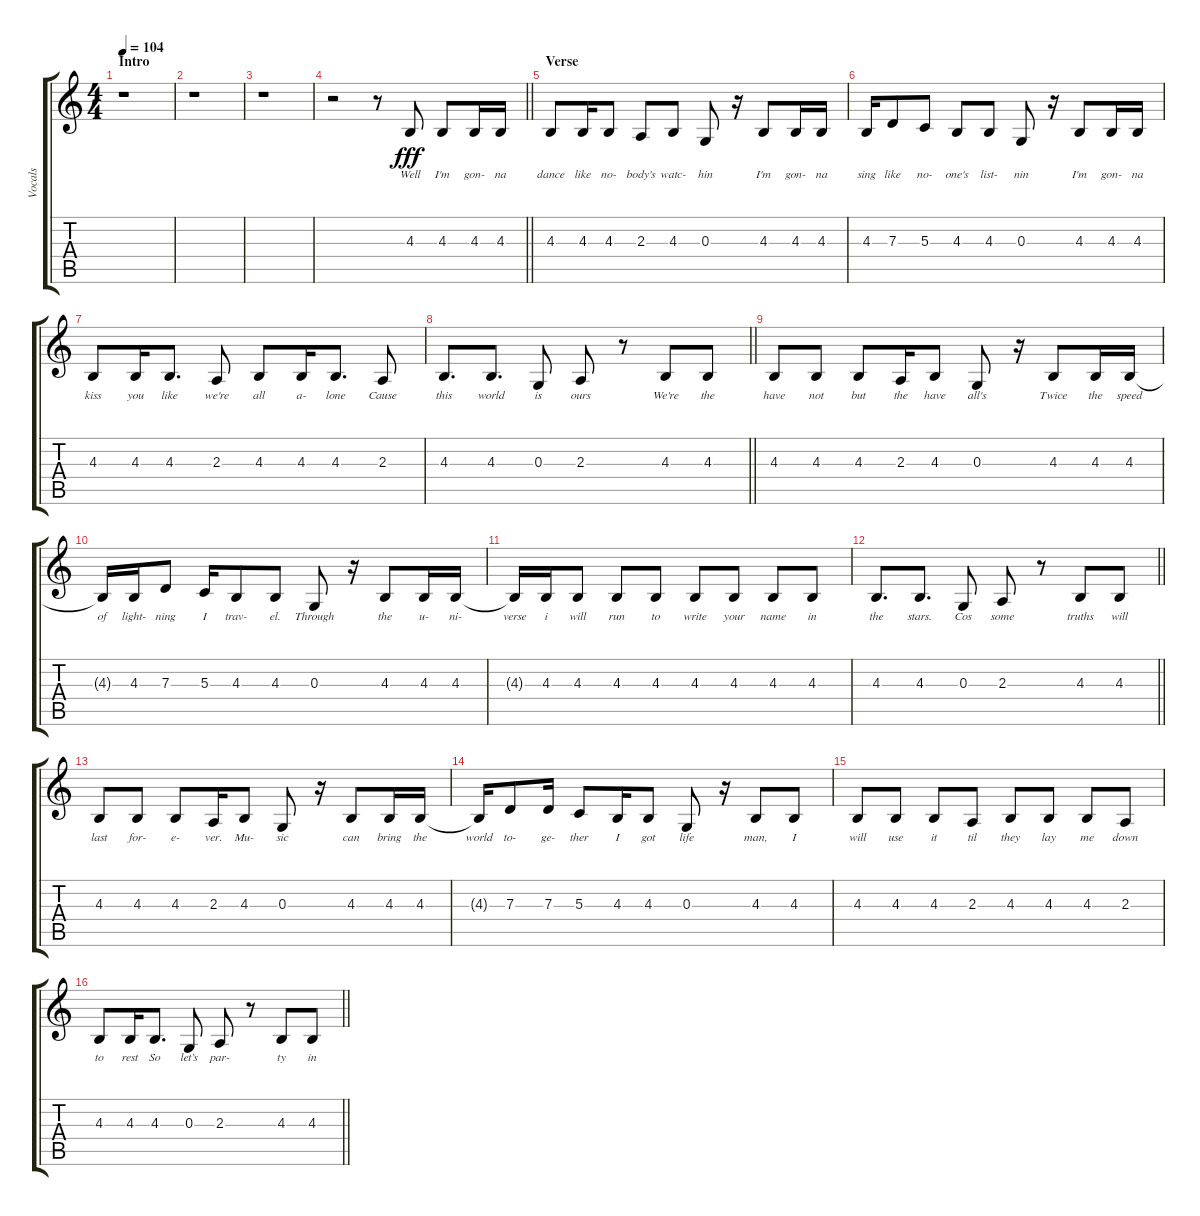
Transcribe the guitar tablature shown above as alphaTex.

\track ("Vocals" "Vocals") {instrument oboe}
\staff {score tabs}
\tuning (E4 B3 G3 D3 A2 E2) {hide}
\ts (4 4)
\section ("" "Intro")
\tempo 104
\clef g2
\ks c
r.1{dy fff instrument oboe} |
r.1 |
r.1 |
\barLineRight lightlight
r.2 r.8 4.3.8{lyrics (0 "Well") lyrics (1 "") lyrics (2 "") lyrics (3 "") lyrics (4 "")} 4.3.8{lyrics (0 "I'm") lyrics (1 "") lyrics (2 "") lyrics (3 "") lyrics (4 "")} 4.3.16{lyrics (0 "gon-") lyrics (1 "") lyrics (2 "") lyrics (3 "") lyrics (4 "")} 4.3.16{lyrics (0 "na") lyrics (1 "") lyrics (2 "") lyrics (3 "") lyrics (4 "")} |
\section ("" "Verse")
4.3.8{lyrics (0 "dance") lyrics (1 "") lyrics (2 "") lyrics (3 "") lyrics (4 "")} 4.3.16{lyrics (0 "like") lyrics (1 "") lyrics (2 "") lyrics (3 "") lyrics (4 "")} 4.3.8{lyrics (0 "no-") lyrics (1 "") lyrics (2 "") lyrics (3 "") lyrics (4 "")} 2.3.8{lyrics (0 "body's") lyrics (1 "") lyrics (2 "") lyrics (3 "") lyrics (4 "")} 4.3.8{lyrics (0 "watc-") lyrics (1 "") lyrics (2 "") lyrics (3 "") lyrics (4 "")} 0.3.8{lyrics (0 "hin") lyrics (1 "") lyrics (2 "") lyrics (3 "") lyrics (4 "")} r.16 4.3.8{lyrics (0 "I'm") lyrics (1 "") lyrics (2 "") lyrics (3 "") lyrics (4 "")} 4.3.16{lyrics (0 "gon-") lyrics (1 "") lyrics (2 "") lyrics (3 "") lyrics (4 "")} 4.3.16{lyrics (0 "na") lyrics (1 "") lyrics (2 "") lyrics (3 "") lyrics (4 "")} |
4.3.16{lyrics (0 "sing") lyrics (1 "") lyrics (2 "") lyrics (3 "") lyrics (4 "")} 7.3.8{lyrics (0 "like") lyrics (1 "") lyrics (2 "") lyrics (3 "") lyrics (4 "")} 5.3.8{lyrics (0 "no-") lyrics (1 "") lyrics (2 "") lyrics (3 "") lyrics (4 "")} 4.3.8{lyrics (0 "one's") lyrics (1 "") lyrics (2 "") lyrics (3 "") lyrics (4 "")} 4.3.8{lyrics (0 "list-") lyrics (1 "") lyrics (2 "") lyrics (3 "") lyrics (4 "")} 0.3.8{lyrics (0 "nin") lyrics (1 "") lyrics (2 "") lyrics (3 "") lyrics (4 "")} r.16 4.3.8{lyrics (0 "I'm") lyrics (1 "") lyrics (2 "") lyrics (3 "") lyrics (4 "")} 4.3.16{lyrics (0 "gon-") lyrics (1 "") lyrics (2 "") lyrics (3 "") lyrics (4 "")} 4.3.16{lyrics (0 "na") lyrics (1 "") lyrics (2 "") lyrics (3 "") lyrics (4 "")} |
4.3.8{lyrics (0 "kiss") lyrics (1 "") lyrics (2 "") lyrics (3 "") lyrics (4 "")} 4.3.16{lyrics (0 "you") lyrics (1 "") lyrics (2 "") lyrics (3 "") lyrics (4 "")} 4.3.8{d lyrics (0 "like") lyrics (1 "") lyrics (2 "") lyrics (3 "") lyrics (4 "")} 2.3.8{lyrics (0 "we're") lyrics (1 "") lyrics (2 "") lyrics (3 "") lyrics (4 "")} 4.3.8{lyrics (0 "all") lyrics (1 "") lyrics (2 "") lyrics (3 "") lyrics (4 "")} 4.3.16{lyrics (0 "a-") lyrics (1 "") lyrics (2 "") lyrics (3 "") lyrics (4 "")} 4.3.8{d lyrics (0 "lone") lyrics (1 "") lyrics (2 "") lyrics (3 "") lyrics (4 "")} 2.3.8{lyrics (0 "Cause") lyrics (1 "") lyrics (2 "") lyrics (3 "") lyrics (4 "")} |
\barLineRight lightlight
4.3.8{d lyrics (0 "this") lyrics (1 "") lyrics (2 "") lyrics (3 "") lyrics (4 "")} 4.3.8{d lyrics (0 "world") lyrics (1 "") lyrics (2 "") lyrics (3 "") lyrics (4 "")} 0.3.8{lyrics (0 "is") lyrics (1 "") lyrics (2 "") lyrics (3 "") lyrics (4 "")} 2.3.8{lyrics (0 "ours") lyrics (1 "") lyrics (2 "") lyrics (3 "") lyrics (4 "")} r.8 4.3.8{lyrics (0 "We're") lyrics (1 "") lyrics (2 "") lyrics (3 "") lyrics (4 "")} 4.3.8{lyrics (0 "the") lyrics (1 "") lyrics (2 "") lyrics (3 "") lyrics (4 "")} |
4.3.8{lyrics (0 "have") lyrics (1 "") lyrics (2 "") lyrics (3 "") lyrics (4 "")} 4.3.8{lyrics (0 "not") lyrics (1 "") lyrics (2 "") lyrics (3 "") lyrics (4 "")} 4.3.8{lyrics (0 "but") lyrics (1 "") lyrics (2 "") lyrics (3 "") lyrics (4 "")} 2.3.16{lyrics (0 "the") lyrics (1 "") lyrics (2 "") lyrics (3 "") lyrics (4 "")} 4.3.8{lyrics (0 "have") lyrics (1 "") lyrics (2 "") lyrics (3 "") lyrics (4 "")} 0.3.8{lyrics (0 "all's") lyrics (1 "") lyrics (2 "") lyrics (3 "") lyrics (4 "")} r.16 4.3.8{lyrics (0 "Twice") lyrics (1 "") lyrics (2 "") lyrics (3 "") lyrics (4 "")} 4.3.16{lyrics (0 "the") lyrics (1 "") lyrics (2 "") lyrics (3 "") lyrics (4 "")} 4.3.16{lyrics (0 "speed") lyrics (1 "") lyrics (2 "") lyrics (3 "") lyrics (4 "")} |
4.3{t}.16{lyrics (0 "of") lyrics (1 "") lyrics (2 "") lyrics (3 "") lyrics (4 "")} 4.3.16{lyrics (0 "light-") lyrics (1 "") lyrics (2 "") lyrics (3 "") lyrics (4 "")} 7.3.8{lyrics (0 "ning") lyrics (1 "") lyrics (2 "") lyrics (3 "") lyrics (4 "")} 5.3.16{lyrics (0 "I") lyrics (1 "") lyrics (2 "") lyrics (3 "") lyrics (4 "")} 4.3.8{lyrics (0 "trav-") lyrics (1 "") lyrics (2 "") lyrics (3 "") lyrics (4 "")} 4.3.8{lyrics (0 "el.") lyrics (1 "") lyrics (2 "") lyrics (3 "") lyrics (4 "")} 0.3.8{lyrics (0 "Through") lyrics (1 "") lyrics (2 "") lyrics (3 "") lyrics (4 "")} r.16 4.3.8{lyrics (0 "the") lyrics (1 "") lyrics (2 "") lyrics (3 "") lyrics (4 "")} 4.3.16{lyrics (0 "u-") lyrics (1 "") lyrics (2 "") lyrics (3 "") lyrics (4 "")} 4.3.16{lyrics (0 "ni-") lyrics (1 "") lyrics (2 "") lyrics (3 "") lyrics (4 "")} |
4.3{t}.16{lyrics (0 "verse") lyrics (1 "") lyrics (2 "") lyrics (3 "") lyrics (4 "")} 4.3.16{lyrics (0 "i") lyrics (1 "") lyrics (2 "") lyrics (3 "") lyrics (4 "")} 4.3.8{lyrics (0 "will") lyrics (1 "") lyrics (2 "") lyrics (3 "") lyrics (4 "")} 4.3.8{lyrics (0 "run") lyrics (1 "") lyrics (2 "") lyrics (3 "") lyrics (4 "")} 4.3.8{lyrics (0 "to") lyrics (1 "") lyrics (2 "") lyrics (3 "") lyrics (4 "")} 4.3.8{lyrics (0 "write") lyrics (1 "") lyrics (2 "") lyrics (3 "") lyrics (4 "")} 4.3.8{lyrics (0 "your") lyrics (1 "") lyrics (2 "") lyrics (3 "") lyrics (4 "")} 4.3.8{lyrics (0 "name") lyrics (1 "") lyrics (2 "") lyrics (3 "") lyrics (4 "")} 4.3.8{lyrics (0 "in") lyrics (1 "") lyrics (2 "") lyrics (3 "") lyrics (4 "")} |
\barLineRight lightlight
4.3.8{d lyrics (0 "the") lyrics (1 "") lyrics (2 "") lyrics (3 "") lyrics (4 "")} 4.3.8{d lyrics (0 "stars.") lyrics (1 "") lyrics (2 "") lyrics (3 "") lyrics (4 "")} 0.3.8{lyrics (0 "Cos") lyrics (1 "") lyrics (2 "") lyrics (3 "") lyrics (4 "")} 2.3.8{lyrics (0 "some") lyrics (1 "") lyrics (2 "") lyrics (3 "") lyrics (4 "")} r.8 4.3.8{lyrics (0 "truths") lyrics (1 "") lyrics (2 "") lyrics (3 "") lyrics (4 "")} 4.3.8{lyrics (0 "will") lyrics (1 "") lyrics (2 "") lyrics (3 "") lyrics (4 "")} |
4.3.8{lyrics (0 "last") lyrics (1 "") lyrics (2 "") lyrics (3 "") lyrics (4 "")} 4.3.8{lyrics (0 "for-") lyrics (1 "") lyrics (2 "") lyrics (3 "") lyrics (4 "")} 4.3.8{lyrics (0 "e-") lyrics (1 "") lyrics (2 "") lyrics (3 "") lyrics (4 "")} 2.3.16{lyrics (0 "ver.") lyrics (1 "") lyrics (2 "") lyrics (3 "") lyrics (4 "")} 4.3.8{lyrics (0 "Mu-") lyrics (1 "") lyrics (2 "") lyrics (3 "") lyrics (4 "")} 0.3.8{lyrics (0 "sic") lyrics (1 "") lyrics (2 "") lyrics (3 "") lyrics (4 "")} r.16 4.3.8{lyrics (0 "can") lyrics (1 "") lyrics (2 "") lyrics (3 "") lyrics (4 "")} 4.3.16{lyrics (0 "bring") lyrics (1 "") lyrics (2 "") lyrics (3 "") lyrics (4 "")} 4.3.16{lyrics (0 "the") lyrics (1 "") lyrics (2 "") lyrics (3 "") lyrics (4 "")} |
4.3{t}.16{lyrics (0 "world") lyrics (1 "") lyrics (2 "") lyrics (3 "") lyrics (4 "")} 7.3.8{lyrics (0 "to-") lyrics (1 "") lyrics (2 "") lyrics (3 "") lyrics (4 "")} 7.3.16{lyrics (0 "ge-") lyrics (1 "") lyrics (2 "") lyrics (3 "") lyrics (4 "")} 5.3.8{lyrics (0 "ther") lyrics (1 "") lyrics (2 "") lyrics (3 "") lyrics (4 "")} 4.3.16{lyrics (0 "I") lyrics (1 "") lyrics (2 "") lyrics (3 "") lyrics (4 "")} 4.3.8{lyrics (0 "got") lyrics (1 "") lyrics (2 "") lyrics (3 "") lyrics (4 "")} 0.3.8{lyrics (0 "life") lyrics (1 "") lyrics (2 "") lyrics (3 "") lyrics (4 "")} r.16 4.3.8{lyrics (0 "man,") lyrics (1 "") lyrics (2 "") lyrics (3 "") lyrics (4 "")} 4.3.8{lyrics (0 "I") lyrics (1 "") lyrics (2 "") lyrics (3 "") lyrics (4 "")} |
4.3.8{lyrics (0 "will") lyrics (1 "") lyrics (2 "") lyrics (3 "") lyrics (4 "")} 4.3.8{lyrics (0 "use") lyrics (1 "") lyrics (2 "") lyrics (3 "") lyrics (4 "")} 4.3.8{lyrics (0 "it") lyrics (1 "") lyrics (2 "") lyrics (3 "") lyrics (4 "")} 2.3.8{lyrics (0 "til") lyrics (1 "") lyrics (2 "") lyrics (3 "") lyrics (4 "")} 4.3.8{lyrics (0 "they") lyrics (1 "") lyrics (2 "") lyrics (3 "") lyrics (4 "")} 4.3.8{lyrics (0 "lay") lyrics (1 "") lyrics (2 "") lyrics (3 "") lyrics (4 "")} 4.3.8{lyrics (0 "me") lyrics (1 "") lyrics (2 "") lyrics (3 "") lyrics (4 "")} 2.3.8{lyrics (0 "down") lyrics (1 "") lyrics (2 "") lyrics (3 "") lyrics (4 "")} |
\barLineRight lightlight
4.3.8{lyrics (0 "to") lyrics (1 "") lyrics (2 "") lyrics (3 "") lyrics (4 "")} 4.3.16{lyrics (0 "rest") lyrics (1 "") lyrics (2 "") lyrics (3 "") lyrics (4 "")} 4.3.8{d lyrics (0 "So") lyrics (1 "") lyrics (2 "") lyrics (3 "") lyrics (4 "")} 0.3.8{lyrics (0 "let’s") lyrics (1 "") lyrics (2 "") lyrics (3 "") lyrics (4 "")} 2.3.8{lyrics (0 "par-") lyrics (1 "") lyrics (2 "") lyrics (3 "") lyrics (4 "")} r.8 4.3.8{lyrics (0 "ty") lyrics (1 "") lyrics (2 "") lyrics (3 "") lyrics (4 "")} 4.3.8{lyrics (0 "in") lyrics (1 "") lyrics (2 "") lyrics (3 "") lyrics (4 "")}
